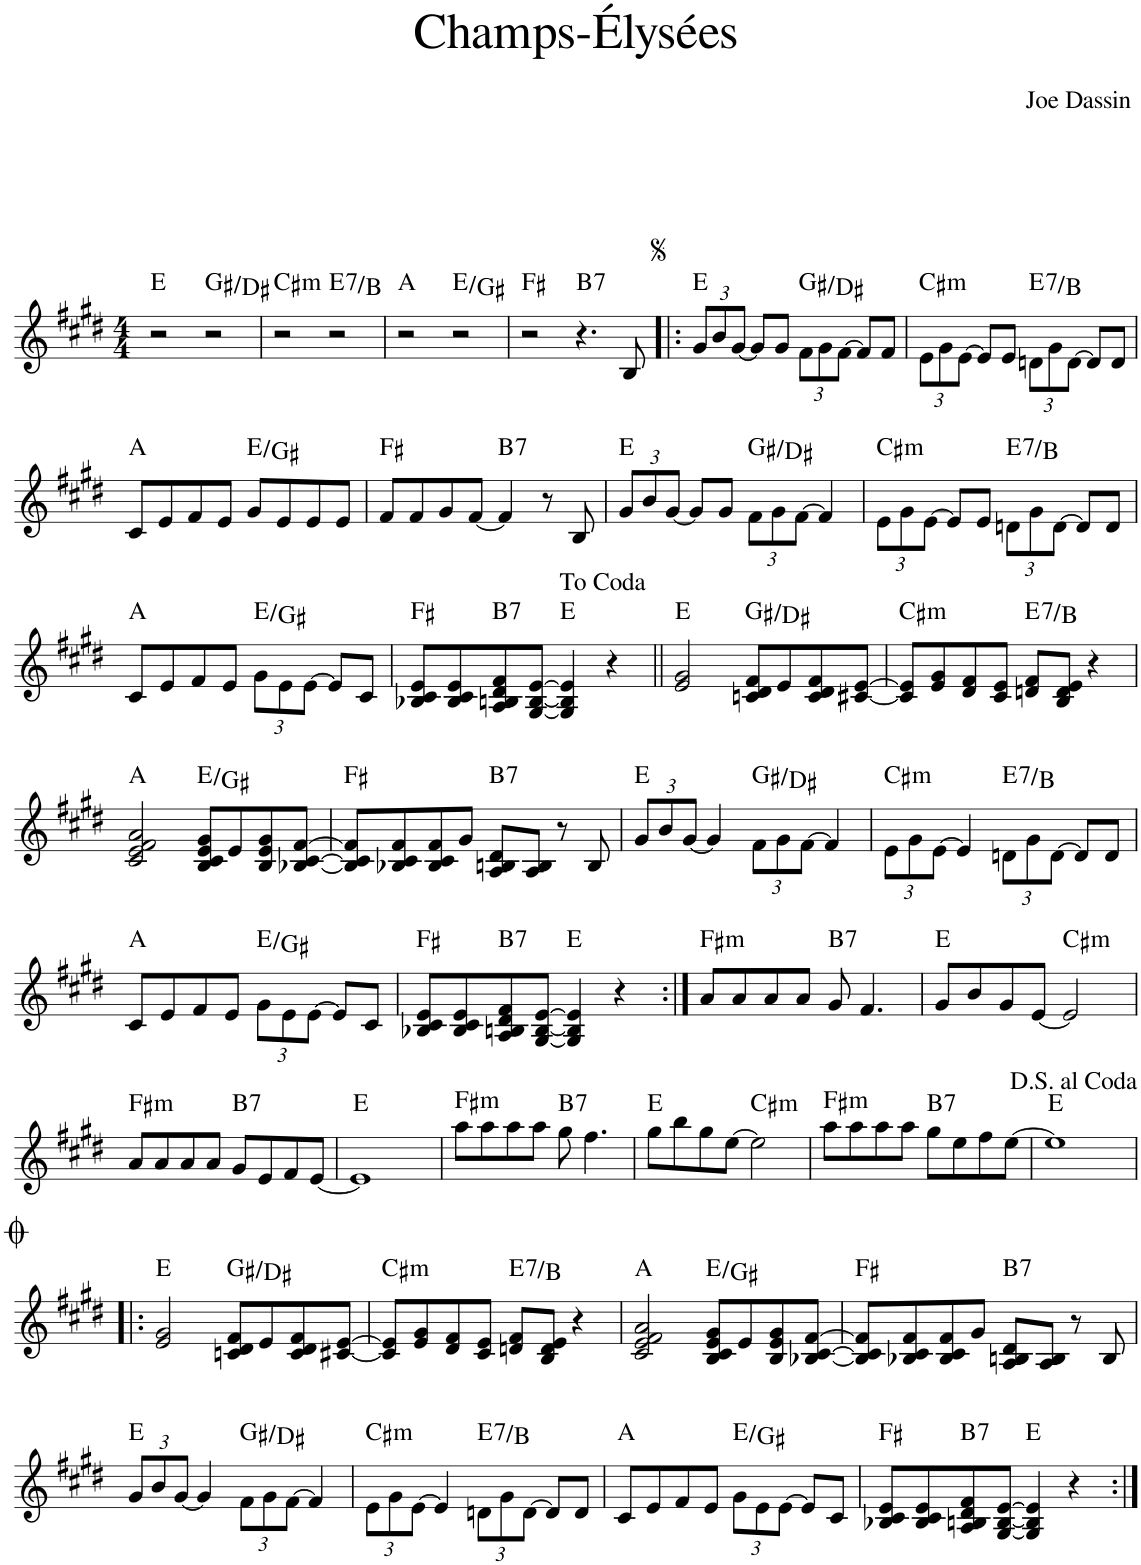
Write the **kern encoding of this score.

**kern	**harte
*part1	*part1
*staff1	*
*I"Piano	*
*I'Pno.	*
*clefG2	*
*k[f#c#g#d#]	*
*M4/4	*
=1	=1
2r	E:maj
2r	G#:maj/5
=2	=2
!	!LO:H:kt=m
2r	C#:min
!	!LO:H:kt=7
2r	E:7/5
=3	=3
2r	A:maj
2r	E:maj/3
=4	=4
2r	F#:maj
!	!LO:H:kt=7
4.r	B:7
8B/	.
=5!|:	=5!|:
*Xbrackettup	*
12g#/L	E:maj
12b/	.
[12g#/J	.
8g#/L]	.
8g#/J	.
12f#\L	G#:maj/5
12g#\	.
[12f#\J	.
8f#/L]	.
8f#/J	.
=6	=6
!	!LO:H:kt=m
12e\L	C#:min
12g#\	.
[12e\J	.
8e/L]	.
8e/J	.
!	!LO:H:kt=7
12dn\L	E:7/5
12g#\	.
[12d\J	.
8d/L]	.
8d/J	.
!!LO:LB:g=z
=7	=7
8c#/L	A:maj
8e/	.
8f#/	.
8e/J	.
8g#/L	E:maj/3
8e/	.
8e/	.
8e/J	.
=8	=8
8f#/L	F#:maj
8f#/	.
8g#/	.
[8f#/J	.
!	!LO:H:kt=7
4f#/]	B:7
8r	.
8B/	.
=9	=9
12g#/L	E:maj
12b/	.
[12g#/J	.
8g#/L]	.
8g#/J	.
12f#\L	G#:maj/5
12g#\	.
[12f#\J	.
4f#/]	.
=10	=10
!	!LO:H:kt=m
12e\L	C#:min
12g#\	.
[12e\J	.
8e/L]	.
8e/J	.
!	!LO:H:kt=7
12dn\L	E:7/5
12g#\	.
[12d\J	.
8d/L]	.
8d/J	.
!!LO:LB:g=z
=11	=11
8c#/L	A:maj
8e/	.
8f#/	.
8e/J	.
12g#\L	E:maj/3
12e\	.
[12e\J	.
8e/L]	.
8c#/J	.
=12	=12
8B-X/ 8c#/ 8e/L	F#:maj
8B-/ 8c#/ 8e/	.
!	!LO:H:kt=7
8A/ 8Bn/ 8d#/ 8f#/	B:7
[8G#/ [8B/ [8e/J	.
4G#/] 4B/] 4e/]	E:maj
4r	.
=13||	=13||
2e/ 2g#/	E:maj
8cn/ 8d#/ 8f#/L	G#:maj/5
8e/	.
8c/ 8d#/ 8f#/	.
[8c#X/ [8e/J	.
=14	=14
!	!LO:H:kt=m
8c#/] 8e/]L	C#:min
8e/ 8g#/	.
8d#/ 8f#/	.
8c#/ 8e/J	.
!	!LO:H:kt=7
8dn/ 8f#/L	E:7/5
8B/ 8d/ 8e/J	.
4r	.
!!LO:LB:g=z
=15	=15
2c#/ 2e/ 2f#/ 2a/	A:maj
8B/ 8c#/ 8e/ 8g#/L	E:maj/3
8e/	.
8B/ 8e/ 8g#/	.
[8B-X/ [8c#/ [8f#/J	.
=16	=16
8B-/] 8c#/] 8f#/]L	F#:maj
8B-X/ 8c#/ 8f#/	.
8B-/ 8c#/ 8f#/	.
8g#/J	.
!	!LO:H:kt=7
8A/ 8Bn/ 8d#/L	B:7
8A/ 8B/J	.
8r	.
8B/	.
=17	=17
12g#/L	E:maj
12b/	.
[12g#/J	.
4g#/]	.
12f#\L	G#:maj/5
12g#\	.
[12f#\J	.
4f#/]	.
=18	=18
!	!LO:H:kt=m
12e\L	C#:min
12g#\	.
[12e\J	.
4e/]	.
!	!LO:H:kt=7
12dn\L	E:7/5
12g#\	.
[12d\J	.
8d/L]	.
8d/J	.
!!LO:LB:g=z
=19	=19
8c#/L	A:maj
8e/	.
8f#/	.
8e/J	.
12g#\L	E:maj/3
12e\	.
[12e\J	.
8e/L]	.
8c#/J	.
=20	=20
8B-X/ 8c#/ 8e/L	F#:maj
8B-/ 8c#/ 8e/	.
!	!LO:H:kt=7
8A/ 8Bn/ 8d#/ 8f#/	B:7
[8G#/ [8B/ [8e/J	.
4G#/] 4B/] 4e/]	E:maj
4r	.
=21:|!	=21:|!
!	!LO:H:kt=m
8a/L	F#:min
8a/	.
8a/	.
8a/J	.
!	!LO:H:kt=7
8g#/	B:7
4.f#/	.
=22	=22
8g#/L	E:maj
8b/	.
8g#/	.
[8e/J	.
!	!LO:H:kt=m
2e/]	C#:min
!!LO:LB:g=z
=23	=23
!	!LO:H:kt=m
8a/L	F#:min
8a/	.
8a/	.
8a/J	.
!	!LO:H:kt=7
8g#/L	B:7
8e/	.
8f#/	.
[8e/J	.
=24	=24
1e]	E:maj
=25	=25
!	!LO:H:kt=m
8aa\L	F#:min
8aa\	.
8aa\	.
8aa\J	.
!	!LO:H:kt=7
8gg#\	B:7
4.ff#\	.
=26	=26
8gg#\L	E:maj
8bb\	.
8gg#\	.
[8ee\J	.
!	!LO:H:kt=m
2ee\]	C#:min
=27	=27
!	!LO:H:kt=m
8aa\L	F#:min
8aa\	.
8aa\	.
8aa\J	.
!	!LO:H:kt=7
8gg#\L	B:7
8ee\	.
8ff#\	.
[8ee\J	.
=28	=28
1ee]	E:maj
!!LO:LB:g=z
=29!|:	=29!|:
2e/ 2g#/	E:maj
8cn/ 8d#/ 8f#/L	G#:maj/5
8e/	.
8c/ 8d#/ 8f#/	.
[8c#X/ [8e/J	.
=30	=30
!	!LO:H:kt=m
8c#/] 8e/]L	C#:min
8e/ 8g#/	.
8d#/ 8f#/	.
8c#/ 8e/J	.
!	!LO:H:kt=7
8dn/ 8f#/L	E:7/5
8B/ 8d/ 8e/J	.
4r	.
=31	=31
2c#/ 2e/ 2f#/ 2a/	A:maj
8B/ 8c#/ 8e/ 8g#/L	E:maj/3
8e/	.
8B/ 8e/ 8g#/	.
[8B-X/ [8c#/ [8f#/J	.
=32	=32
8B-/] 8c#/] 8f#/]L	F#:maj
8B-X/ 8c#/ 8f#/	.
8B-/ 8c#/ 8f#/	.
8g#/J	.
!	!LO:H:kt=7
8A/ 8Bn/ 8d#/L	B:7
8A/ 8B/J	.
8r	.
8B/	.
!!LO:LB:g=z
=33	=33
12g#/L	E:maj
12b/	.
[12g#/J	.
4g#/]	.
12f#\L	G#:maj/5
12g#\	.
[12f#\J	.
4f#/]	.
=34	=34
!	!LO:H:kt=m
12e\L	C#:min
12g#\	.
[12e\J	.
4e/]	.
!	!LO:H:kt=7
12dn\L	E:7/5
12g#\	.
[12d\J	.
8d/L]	.
8d/J	.
=35	=35
8c#/L	A:maj
8e/	.
8f#/	.
8e/J	.
12g#\L	E:maj/3
12e\	.
[12e\J	.
8e/L]	.
8c#/J	.
=36	=36
8B-X/ 8c#/ 8e/L	F#:maj
8B-/ 8c#/ 8e/	.
!	!LO:H:kt=7
8A/ 8Bn/ 8d#/ 8f#/	B:7
[8G#/ [8B/ [8e/J	.
4G#/] 4B/] 4e/]	E:maj
4r	.
=:|!	=:|!
*-	*-
